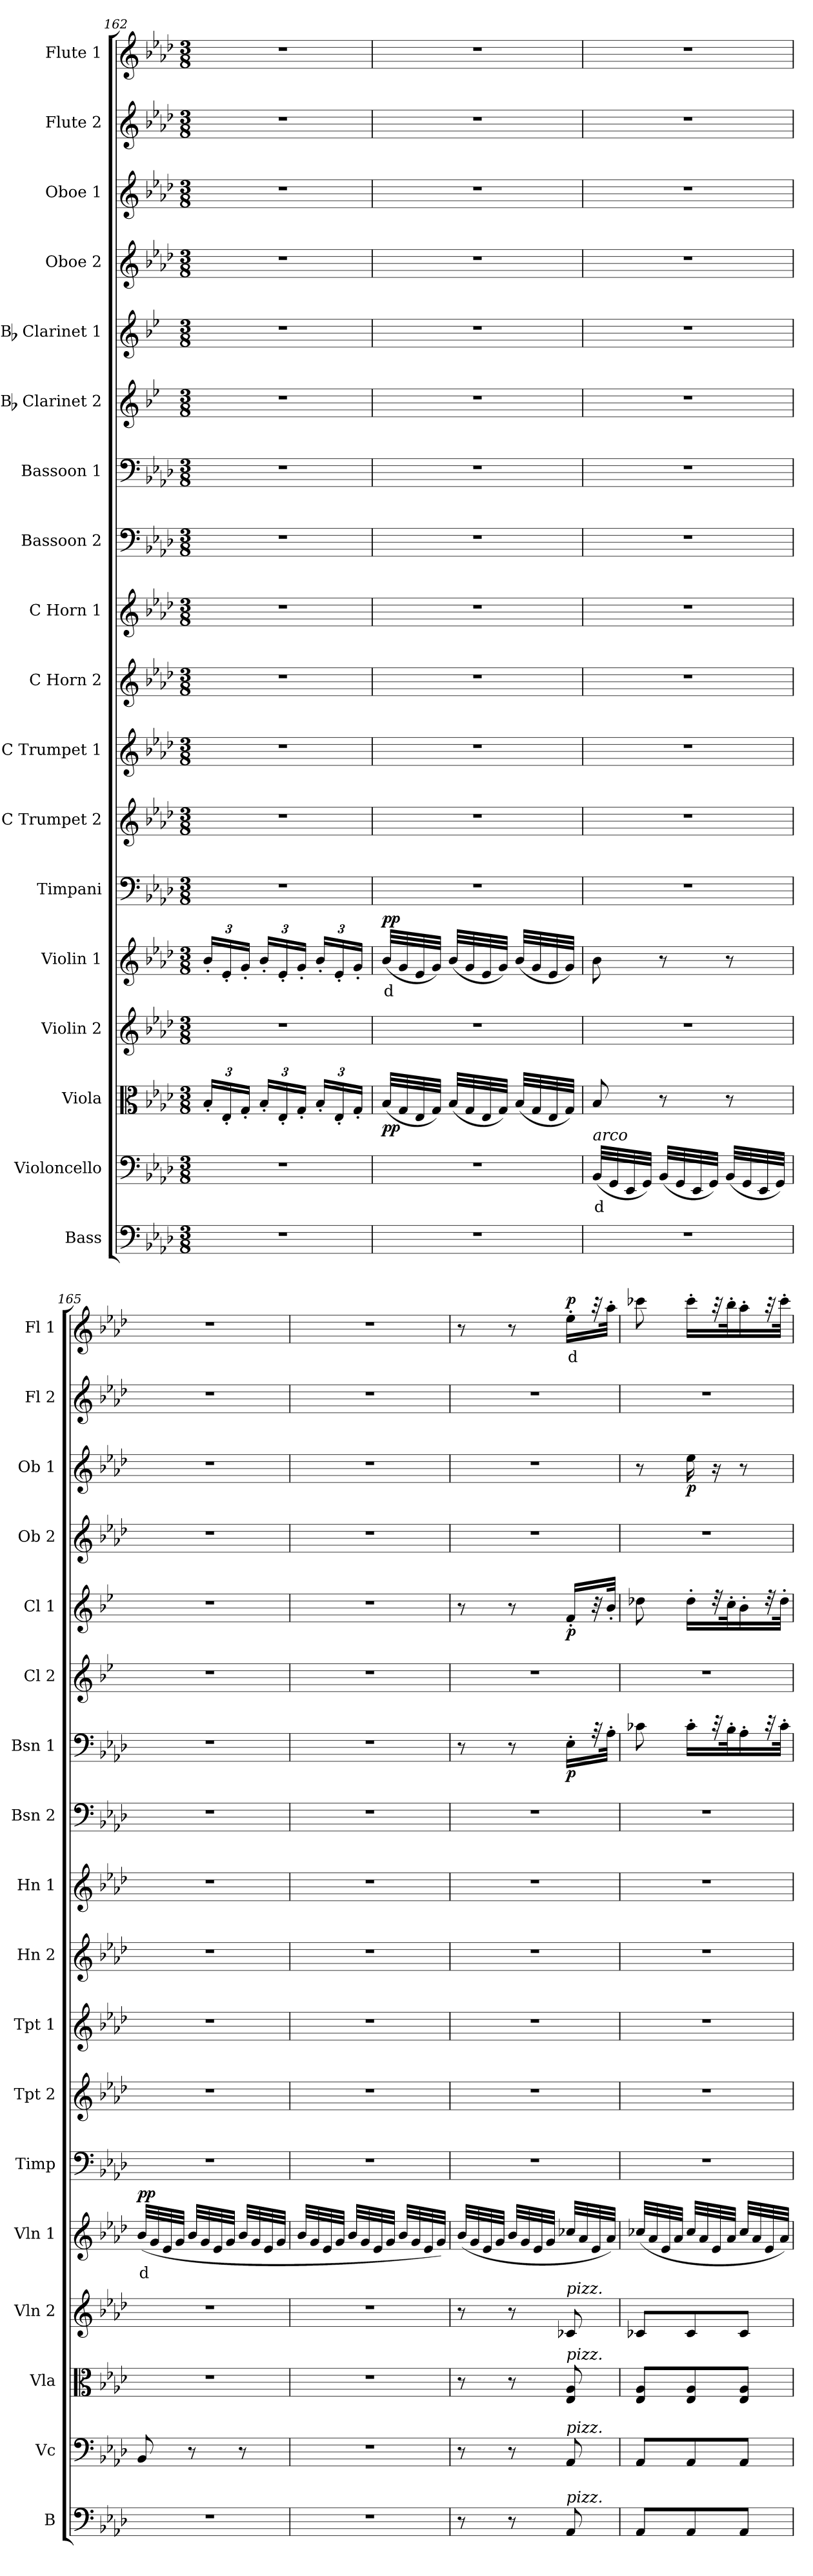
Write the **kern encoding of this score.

**kern	**kern	**text	**kern	**dynam	**kern	**kern	**text	**dynam	**kern	**kern	**kern	**kern	**kern	**kern	**kern	**dynam	**kern	**kern	**dynam	**kern	**kern	**dynam	**kern	**kern	**text	**dynam
*part18	*part17	*part17	*part16	*part16	*part15	*part14	*part14	*part14	*part13	*part12	*part11	*part10	*part9	*part8	*part7	*part7	*part6	*part5	*part5	*part4	*part3	*part3	*part2	*part1	*part1	*part1
*staff18	*staff17	*staff17	*staff16	*staff16	*staff15	*staff14	*staff14	*staff14	*staff13	*staff12	*staff11	*staff10	*staff9	*staff8	*staff7	*staff7	*staff6	*staff5	*staff5	*staff4	*staff3	*staff3	*staff2	*staff1	*staff1	*staff1
*I"Bass	*I"Violoncello	*	*I"Viola	*	*I"Violin 2	*I"Violin 1	*	*	*I"Timpani	*I"C Trumpet 2	*I"C Trumpet 1	*I"C Horn 2	*I"C Horn 1	*I"Bassoon 2	*I"Bassoon 1	*	*I"Bb Clarinet 2	*I"Bb Clarinet 1	*	*I"Oboe 2	*I"Oboe 1	*	*I"Flute 2	*I"Flute 1	*	*
*I'B	*I'Vc	*	*I'Vla	*	*I'Vln 2	*I'Vln 1	*	*	*I'Timp	*I'Tpt 2	*I'Tpt 1	*I'Hn 2	*I'Hn 1	*I'Bsn 2	*I'Bsn 1	*	*I'Cl 2	*I'Cl 1	*	*I'Ob 2	*I'Ob 1	*	*I'Fl 2	*I'Fl 1	*	*
*clefF4	*clefF4	*	*clefC3	*	*clefG2	*clefG2	*	*	*clefF4	*clefG2	*clefG2	*clefG2	*clefG2	*clefF4	*clefF4	*	*clefG2	*clefG2	*	*clefG2	*clefG2	*	*clefG2	*clefG2	*	*
*ITrd7c12	*	*	*	*	*	*	*	*	*	*	*	*ITrd7c12	*ITrd7c12	*	*	*	*ITrd1c2	*ITrd1c2	*	*	*	*	*	*	*	*
*k[b-e-a-d-]	*k[b-e-a-d-]	*	*k[b-e-a-d-]	*	*k[b-e-a-d-]	*k[b-e-a-d-]	*	*	*k[b-e-a-d-]	*k[b-e-a-d-]	*k[b-e-a-d-]	*k[b-e-a-d-]	*k[b-e-a-d-]	*k[b-e-a-d-]	*k[b-e-a-d-]	*	*k[b-e-a-d-]	*k[b-e-a-d-]	*	*k[b-e-a-d-]	*k[b-e-a-d-]	*	*k[b-e-a-d-]	*k[b-e-a-d-]	*	*
*M3/8	*M3/8	*	*M3/8	*	*M3/8	*M3/8	*	*	*M3/8	*M3/8	*M3/8	*M3/8	*M3/8	*M3/8	*M3/8	*	*M3/8	*M3/8	*	*M3/8	*M3/8	*	*M3/8	*M3/8	*	*
*	*	*	*Xbrackettup	*	*	*Xbrackettup	*	*	*	*	*	*	*	*	*	*	*	*	*	*	*	*	*	*	*	*
=162	=162	=162	=162	=162	=162	=162	=162	=162	=162	=162	=162	=162	=162	=162	=162	=162	=162	=162	=162	=162	=162	=162	=162	=162	=162	=162
!	!	!	!	!LO:DY:b	!	!	!	!	!	!	!	!	!	!	!	!	!	!	!	!	!	!	!	!	!	!
!	!	!	!	!LO:DY:n=1:b	!	!	!	!LO:DY:b	!	!	!	!	!	!	!	!	!	!	!	!	!	!	!	!	!	!
!	!	!	!	!	!	!	!	!LO:DY:n=1:b	!	!	!	!	!	!	!	!	!	!	!	!	!	!	!	!	!	!
4.r	4.r	.	24B-'/LL	other-dynamics p	4.r	24b-'/LL	.	other-dynamics p	4.r	4.r	4.r	4.r	4.r	4.r	4.r	.	4.r	4.r	.	4.r	4.r	.	4.r	4.r	.	.
.	.	.	24E-'/	.	.	24e-'/	.	.	.	.	.	.	.	.	.	.	.	.	.	.	.	.	.	.	.	.
.	.	.	24G'/JJ	.	.	24g'/JJ	.	.	.	.	.	.	.	.	.	.	.	.	.	.	.	.	.	.	.	.
.	.	.	24B-'/LL	.	.	24b-'/LL	.	.	.	.	.	.	.	.	.	.	.	.	.	.	.	.	.	.	.	.
.	.	.	24E-'/	.	.	24e-'/	.	.	.	.	.	.	.	.	.	.	.	.	.	.	.	.	.	.	.	.
.	.	.	24G'/JJ	.	.	24g'/JJ	.	.	.	.	.	.	.	.	.	.	.	.	.	.	.	.	.	.	.	.
.	.	.	24B-'/LL	.	.	24b-'/LL	.	.	.	.	.	.	.	.	.	.	.	.	.	.	.	.	.	.	.	.
.	.	.	24E-'/	.	.	24e-'/	.	.	.	.	.	.	.	.	.	.	.	.	.	.	.	.	.	.	.	.
.	.	.	24G'/JJ	.	.	24g'/JJ	.	.	.	.	.	.	.	.	.	.	.	.	.	.	.	.	.	.	.	.
=163	=163	=163	=163	=163	=163	=163	=163	=163	=163	=163	=163	=163	=163	=163	=163	=163	=163	=163	=163	=163	=163	=163	=163	=163	=163	=163
!	!	!	!	!LO:DY:b	!	!	!LO:LY:b:color=#FF0000	!LO:DY:b	!	!	!	!	!	!	!	!	!	!	!	!	!	!	!	!	!	!
4.r	4.r	.	(32B-/LLL	pp	4.r	(32b-/LLL	d	pp	4.r	4.r	4.r	4.r	4.r	4.r	4.r	.	4.r	4.r	.	4.r	4.r	.	4.r	4.r	.	.
.	.	.	32G/	.	.	32g/	.	.	.	.	.	.	.	.	.	.	.	.	.	.	.	.	.	.	.	.
.	.	.	32E-/	.	.	32e-/	.	.	.	.	.	.	.	.	.	.	.	.	.	.	.	.	.	.	.	.
.	.	.	32G/JJJ)	.	.	32g/JJJ)	.	.	.	.	.	.	.	.	.	.	.	.	.	.	.	.	.	.	.	.
.	.	.	(32B-/LLL	.	.	(32b-/LLL	.	.	.	.	.	.	.	.	.	.	.	.	.	.	.	.	.	.	.	.
.	.	.	32G/	.	.	32g/	.	.	.	.	.	.	.	.	.	.	.	.	.	.	.	.	.	.	.	.
.	.	.	32E-/	.	.	32e-/	.	.	.	.	.	.	.	.	.	.	.	.	.	.	.	.	.	.	.	.
.	.	.	32G/JJJ)	.	.	32g/JJJ)	.	.	.	.	.	.	.	.	.	.	.	.	.	.	.	.	.	.	.	.
.	.	.	(32B-/LLL	.	.	(32b-/LLL	.	.	.	.	.	.	.	.	.	.	.	.	.	.	.	.	.	.	.	.
.	.	.	32G/	.	.	32g/	.	.	.	.	.	.	.	.	.	.	.	.	.	.	.	.	.	.	.	.
.	.	.	32E-/	.	.	32e-/	.	.	.	.	.	.	.	.	.	.	.	.	.	.	.	.	.	.	.	.
.	.	.	32G/JJJ)	.	.	32g/JJJ)	.	.	.	.	.	.	.	.	.	.	.	.	.	.	.	.	.	.	.	.
!!LO:PB:g=z
=164	=164	=164	=164	=164	=164	=164	=164	=164	=164	=164	=164	=164	=164	=164	=164	=164	=164	=164	=164	=164	=164	=164	=164	=164	=164	=164
!	!LO:TX:a:i:t=arco	!	!	!	!	!	!	!	!	!	!	!	!	!	!	!	!	!	!	!	!	!	!	!	!	!
!	!	!LO:LY:b:color=#FF0000	!	!	!	!	!	!	!	!	!	!	!	!	!	!	!	!	!	!	!	!	!	!	!	!
4.r	(32BB-/LLL	d	8B-/	.	4.r	8b-\	.	.	4.r	4.r	4.r	4.r	4.r	4.r	4.r	.	4.r	4.r	.	4.r	4.r	.	4.r	4.r	.	.
.	32GG/	.	.	.	.	.	.	.	.	.	.	.	.	.	.	.	.	.	.	.	.	.	.	.	.	.
.	32EE-/	.	.	.	.	.	.	.	.	.	.	.	.	.	.	.	.	.	.	.	.	.	.	.	.	.
.	32GG/JJJ)	.	.	.	.	.	.	.	.	.	.	.	.	.	.	.	.	.	.	.	.	.	.	.	.	.
.	(32BB-/LLL	.	8r	.	.	8r	.	.	.	.	.	.	.	.	.	.	.	.	.	.	.	.	.	.	.	.
.	32GG/	.	.	.	.	.	.	.	.	.	.	.	.	.	.	.	.	.	.	.	.	.	.	.	.	.
.	32EE-/	.	.	.	.	.	.	.	.	.	.	.	.	.	.	.	.	.	.	.	.	.	.	.	.	.
.	32GG/JJJ)	.	.	.	.	.	.	.	.	.	.	.	.	.	.	.	.	.	.	.	.	.	.	.	.	.
.	(32BB-/LLL	.	8r	.	.	8r	.	.	.	.	.	.	.	.	.	.	.	.	.	.	.	.	.	.	.	.
.	32GG/	.	.	.	.	.	.	.	.	.	.	.	.	.	.	.	.	.	.	.	.	.	.	.	.	.
.	32EE-/	.	.	.	.	.	.	.	.	.	.	.	.	.	.	.	.	.	.	.	.	.	.	.	.	.
.	32GG/JJJ)	.	.	.	.	.	.	.	.	.	.	.	.	.	.	.	.	.	.	.	.	.	.	.	.	.
=165	=165	=165	=165	=165	=165	=165	=165	=165	=165	=165	=165	=165	=165	=165	=165	=165	=165	=165	=165	=165	=165	=165	=165	=165	=165	=165
!	!	!	!	!	!	!	!LO:LY:b:color=#FF0000	!LO:DY:b	!	!	!	!	!	!	!	!	!	!	!	!	!	!	!	!	!	!
4.r	8BB-/	.	4.r	.	4.r	(32b-/LLL	d	pp	4.r	4.r	4.r	4.r	4.r	4.r	4.r	.	4.r	4.r	.	4.r	4.r	.	4.r	4.r	.	.
.	.	.	.	.	.	32g/	.	.	.	.	.	.	.	.	.	.	.	.	.	.	.	.	.	.	.	.
.	.	.	.	.	.	32e-/	.	.	.	.	.	.	.	.	.	.	.	.	.	.	.	.	.	.	.	.
.	.	.	.	.	.	32g/JJJ	.	.	.	.	.	.	.	.	.	.	.	.	.	.	.	.	.	.	.	.
.	8r	.	.	.	.	32b-/LLL	.	.	.	.	.	.	.	.	.	.	.	.	.	.	.	.	.	.	.	.
.	.	.	.	.	.	32g/	.	.	.	.	.	.	.	.	.	.	.	.	.	.	.	.	.	.	.	.
.	.	.	.	.	.	32e-/	.	.	.	.	.	.	.	.	.	.	.	.	.	.	.	.	.	.	.	.
.	.	.	.	.	.	32g/JJJ	.	.	.	.	.	.	.	.	.	.	.	.	.	.	.	.	.	.	.	.
.	8r	.	.	.	.	32b-/LLL	.	.	.	.	.	.	.	.	.	.	.	.	.	.	.	.	.	.	.	.
.	.	.	.	.	.	32g/	.	.	.	.	.	.	.	.	.	.	.	.	.	.	.	.	.	.	.	.
.	.	.	.	.	.	32e-/	.	.	.	.	.	.	.	.	.	.	.	.	.	.	.	.	.	.	.	.
.	.	.	.	.	.	32g/JJJ	.	.	.	.	.	.	.	.	.	.	.	.	.	.	.	.	.	.	.	.
=166	=166	=166	=166	=166	=166	=166	=166	=166	=166	=166	=166	=166	=166	=166	=166	=166	=166	=166	=166	=166	=166	=166	=166	=166	=166	=166
4.r	4.r	.	4.r	.	4.r	32b-/LLL	.	.	4.r	4.r	4.r	4.r	4.r	4.r	4.r	.	4.r	4.r	.	4.r	4.r	.	4.r	4.r	.	.
.	.	.	.	.	.	32g/	.	.	.	.	.	.	.	.	.	.	.	.	.	.	.	.	.	.	.	.
.	.	.	.	.	.	32e-/	.	.	.	.	.	.	.	.	.	.	.	.	.	.	.	.	.	.	.	.
.	.	.	.	.	.	32g/JJJ	.	.	.	.	.	.	.	.	.	.	.	.	.	.	.	.	.	.	.	.
.	.	.	.	.	.	32b-/LLL	.	.	.	.	.	.	.	.	.	.	.	.	.	.	.	.	.	.	.	.
.	.	.	.	.	.	32g/	.	.	.	.	.	.	.	.	.	.	.	.	.	.	.	.	.	.	.	.
.	.	.	.	.	.	32e-/	.	.	.	.	.	.	.	.	.	.	.	.	.	.	.	.	.	.	.	.
.	.	.	.	.	.	32g/JJJ	.	.	.	.	.	.	.	.	.	.	.	.	.	.	.	.	.	.	.	.
.	.	.	.	.	.	32b-/LLL	.	.	.	.	.	.	.	.	.	.	.	.	.	.	.	.	.	.	.	.
.	.	.	.	.	.	32g/	.	.	.	.	.	.	.	.	.	.	.	.	.	.	.	.	.	.	.	.
.	.	.	.	.	.	32e-/	.	.	.	.	.	.	.	.	.	.	.	.	.	.	.	.	.	.	.	.
.	.	.	.	.	.	32g/JJJ)	.	.	.	.	.	.	.	.	.	.	.	.	.	.	.	.	.	.	.	.
=167	=167	=167	=167	=167	=167	=167	=167	=167	=167	=167	=167	=167	=167	=167	=167	=167	=167	=167	=167	=167	=167	=167	=167	=167	=167	=167
8r	8r	.	8r	.	8r	(32b-/LLL	.	.	4.r	4.r	4.r	4.r	4.r	4.r	8r	.	4.r	8r	.	4.r	4.r	.	4.r	8r	.	.
.	.	.	.	.	.	32g/	.	.	.	.	.	.	.	.	.	.	.	.	.	.	.	.	.	.	.	.
.	.	.	.	.	.	32e-/	.	.	.	.	.	.	.	.	.	.	.	.	.	.	.	.	.	.	.	.
.	.	.	.	.	.	32g/JJJ	.	.	.	.	.	.	.	.	.	.	.	.	.	.	.	.	.	.	.	.
8r	8r	.	8r	.	8r	32b-/LLL	.	.	.	.	.	.	.	.	8r	.	.	8r	.	.	.	.	.	8r	.	.
.	.	.	.	.	.	32g/	.	.	.	.	.	.	.	.	.	.	.	.	.	.	.	.	.	.	.	.
.	.	.	.	.	.	32e-/	.	.	.	.	.	.	.	.	.	.	.	.	.	.	.	.	.	.	.	.
.	.	.	.	.	.	32g/JJJ	.	.	.	.	.	.	.	.	.	.	.	.	.	.	.	.	.	.	.	.
!	!	!	!	!	!LO:TX:a:i:t=pizz.	!	!	!	!	!	!	!	!	!	!	!	!	!	!	!	!	!	!	!	!	!
!	!	!	!LO:TX:a:i:t=pizz.	!	!	!	!	!	!	!	!	!	!	!	!	!	!	!	!	!	!	!	!	!	!	!
!	!LO:TX:a:i:t=pizz.	!	!	!	!	!	!	!	!	!	!	!	!	!	!	!	!	!	!	!	!	!	!	!	!	!
!LO:TX:a:i:t=pizz.	!	!	!	!	!	!	!	!	!	!	!	!	!	!	!	!	!	!	!	!	!	!	!	!	!	!
!	!	!	!	!	!	!	!	!	!	!	!	!	!	!	!	!LO:DY:b	!	!	!LO:DY:b	!	!	!	!	!	!LO:LY:b:color=#FF0000	!LO:DY:b
8AAA-/	8AA-/	.	8E-/ 8A-/	.	8c-X/	32cc-X/LLL	.	.	.	.	.	.	.	.	16E-'\LL	p	.	16e-'/LL	p	.	.	.	.	16ee-'\LL	d	p
.	.	.	.	.	.	32a-/	.	.	.	.	.	.	.	.	.	.	.	.	.	.	.	.	.	.	.	.
.	.	.	.	.	.	32e-/	.	.	.	.	.	.	.	.	32r	.	.	32r	.	.	.	.	.	32r	.	.
.	.	.	.	.	.	32a-/JJJ)	.	.	.	.	.	.	.	.	32A-'\JJk	.	.	32a-'/JJk	.	.	.	.	.	32aa-'\JJk	.	.
=168	=168	=168	=168	=168	=168	=168	=168	=168	=168	=168	=168	=168	=168	=168	=168	=168	=168	=168	=168	=168	=168	=168	=168	=168	=168	=168
8AAA-/L	8AA-/L	.	8E-/ 8A-/L	.	8c-X/L	(32cc-X/LLL	.	.	4.r	4.r	4.r	4.r	4.r	4.r	8c-X\	.	4.r	8cc-X\	.	4.r	8r	.	4.r	8ccc-X\	.	.
.	.	.	.	.	.	32a-/	.	.	.	.	.	.	.	.	.	.	.	.	.	.	.	.	.	.	.	.
.	.	.	.	.	.	32e-/	.	.	.	.	.	.	.	.	.	.	.	.	.	.	.	.	.	.	.	.
.	.	.	.	.	.	32a-/JJJ	.	.	.	.	.	.	.	.	.	.	.	.	.	.	.	.	.	.	.	.
!	!	!	!	!	!	!	!	!	!	!	!	!	!	!	!	!	!	!	!	!	!	!LO:DY:b	!	!	!	!
8AAA-/	8AA-/	.	8E-/ 8A-/	.	8c-/	32cc-/LLL	.	.	.	.	.	.	.	.	16c-'\LL	.	.	16cc-'\LL	.	.	16ee-\	p	.	16ccc-'\LL	.	.
.	.	.	.	.	.	32a-/	.	.	.	.	.	.	.	.	.	.	.	.	.	.	.	.	.	.	.	.
.	.	.	.	.	.	32e-/	.	.	.	.	.	.	.	.	32r	.	.	32r	.	.	16r	.	.	32r	.	.
.	.	.	.	.	.	32a-/JJJ	.	.	.	.	.	.	.	.	32B-'\K	.	.	32b-'\K	.	.	.	.	.	32bb-'\K	.	.
8AAA-/J	8AA-/J	.	8E-/ 8A-/J	.	8c-/J	32cc-/LLL	.	.	.	.	.	.	.	.	16A-'\	.	.	16a-'\	.	.	8r	.	.	16aa-'\	.	.
.	.	.	.	.	.	32a-/	.	.	.	.	.	.	.	.	.	.	.	.	.	.	.	.	.	.	.	.
.	.	.	.	.	.	32e-/	.	.	.	.	.	.	.	.	32r	.	.	32r	.	.	.	.	.	32r	.	.
.	.	.	.	.	.	32a-/JJJ)	.	.	.	.	.	.	.	.	32c-'\JJk	.	.	32cc-'\JJk	.	.	.	.	.	32ccc-'\JJk	.	.
=	=	=	=	=	=	=	=	=	=	=	=	=	=	=	=	=	=	=	=	=	=	=	=	=	=	=
*-	*-	*-	*-	*-	*-	*-	*-	*-	*-	*-	*-	*-	*-	*-	*-	*-	*-	*-	*-	*-	*-	*-	*-	*-	*-	*-
